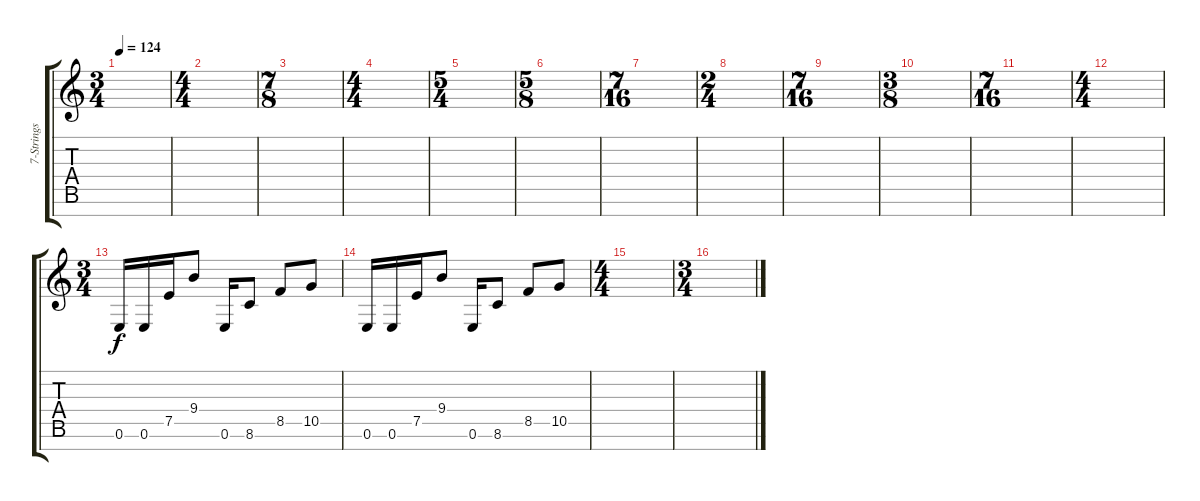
\track ("7-Strings Distortion Guitar 1" "7-Strings ") {instrument distortionguitar}
\staff {score tabs}
\tuning (E4 B3 G3 D3 A2 E2 B1) {hide}
\ts (3 4)
\tempo 124
\clef g2
\ks c
|
\ts (4 4)
|
\ts (7 8)
|
\ts (4 4)
|
\ts (5 4)
|
\ts (5 8)
|
\ts (7 16)
|
\ts (2 4)
|
\ts (7 16)
|
\ts (3 8)
|
\ts (7 16)
|
\ts (4 4)
|
\ts (3 4)
0.6.16 0.6.16 7.5.16 9.4.8 0.6.16 8.6.8 8.5.8 10.5.8 |
0.6.16 0.6.16 7.5.16 9.4.8 0.6.16 8.6.8 8.5.8 10.5.8 |
\ts (4 4)
|
\ts (3 4)
